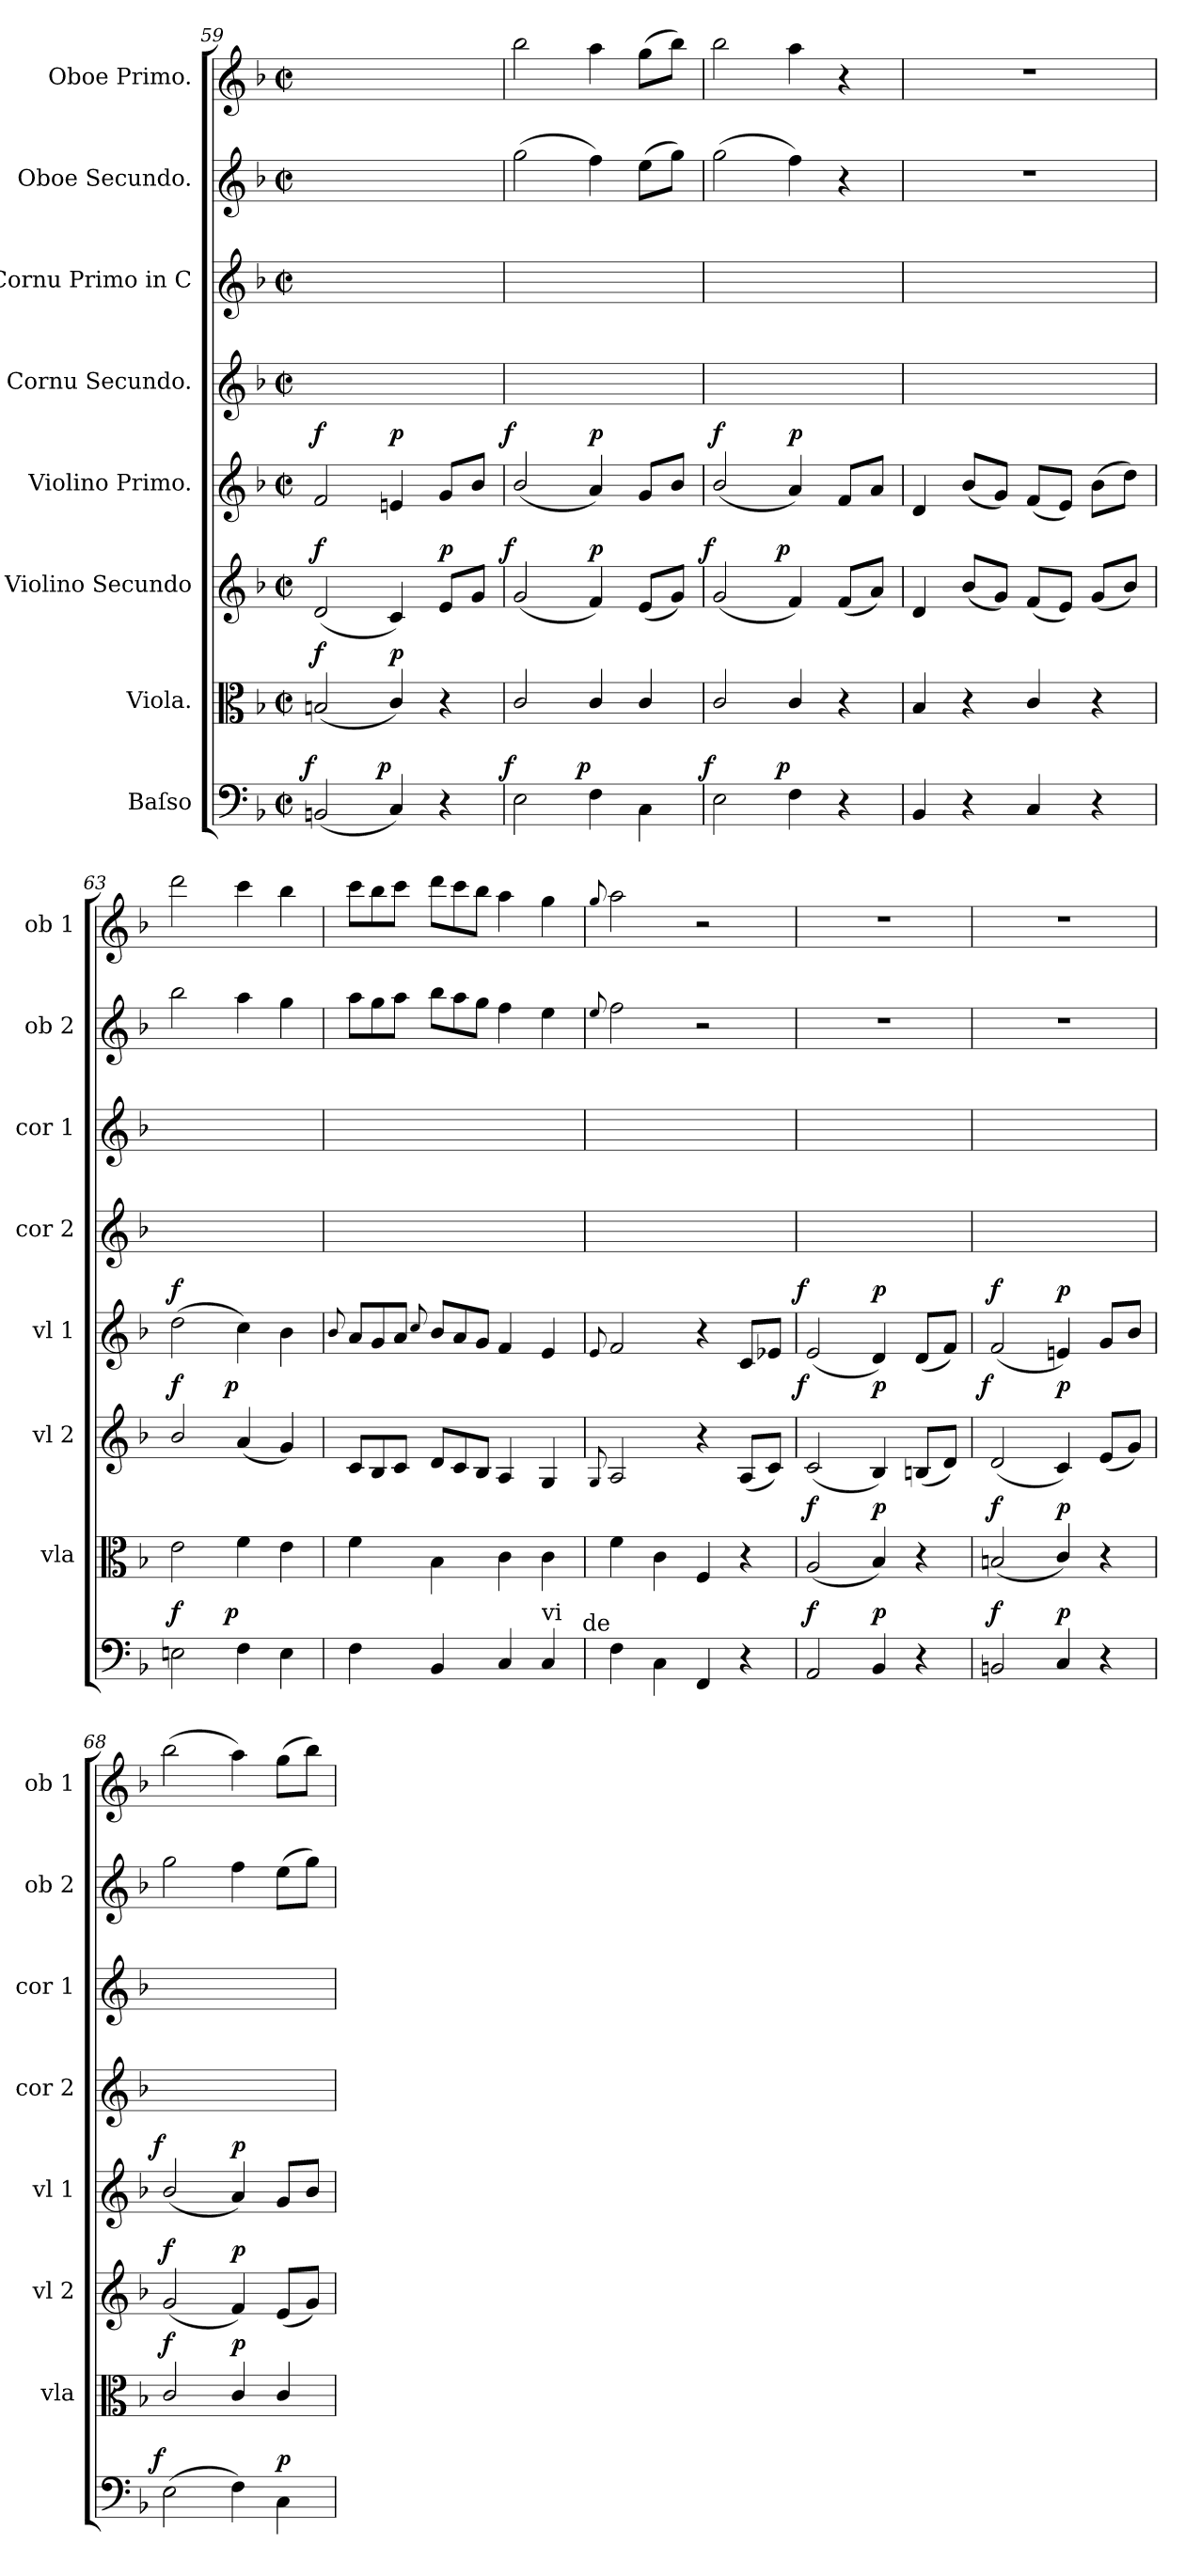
**kern	**dynam	**kern	**dynam	**kern	**dynam	**kern	**dynam	**kern	**kern	**kern	**kern
*part8	*part8	*part7	*part7	*part6	*part6	*part5	*part5	*part4	*part3	*part2	*part1
*staff8	*staff8	*staff7	*staff7	*staff6	*staff6	*staff5	*staff5	*staff4	*staff3	*staff2	*staff1
*I"Baſso	*	*I"Viola.	*	*I"Violino Secundo	*	*I"Violino Primo.	*	*I"Cornu Secundo.	*I"Cornu Primo in C	*I"Oboe Secundo.	*I"Oboe Primo.
*	*	*I'vla	*	*I'vl 2	*	*I'vl 1	*	*I'cor 2	*I'cor 1	*I'ob 2	*I'ob 1
*clefF4	*	*clefC3	*	*clefG2	*	*clefG2	*	*clefG2	*clefG2	*clefG2	*clefG2
*k[b-]	*	*k[b-]	*	*k[b-]	*	*k[b-]	*	*k[b-]	*k[b-]	*k[b-]	*k[b-]
*F:	*	*F:	*	*F:	*	*F:	*	*F:	*F:	*F:	*F:
*M2/2	*	*M2/2	*	*M2/2	*	*M2/2	*	*M2/2	*M2/2	*M2/2	*M2/2
*met(c|)	*	*met(c|)	*	*met(c|)	*	*met(c|)	*	*met(c|)	*met(c|)	*met(c|)	*met(c|)
=59	=59	=59	=59	=59	=59	=59	=59	=59	=59	=59	=59
!	!LO:DY:a:rj	!	!LO:DY:a	!	!LO:DY:a	!	!LO:DY:a	!	!	!	!
(2BBn/	f	(2Bn/	f	(2d/	f	2f/	f	1ryy	1ryy	1ryy	1ryy
!	!LO:DY:a:rj	!	!LO:DY:a	!	!	!	!LO:DY:a	!	!	!	!
4C/)	p	4c/)	p	4c/)	.	4en/	p	.	.	.	.
!	!	!	!	!	!LO:DY:a	!	!	!	!	!	!
4r	.	4r	.	8e/L	p	8g/L	.	.	.	.	.
.	.	.	.	8g/J	.	8b-/J	.	.	.	.	.
=60	=60	=60	=60	=60	=60	=60	=60	=60	=60	=60	=60
!	!LO:DY:a:rj	!	!	!	!LO:DY:a:rj	!	!LO:DY:a:rj	!	!	!	!
2E\	f	2c/	.	(2g/	f	(2b-/	f.	1ryy	1ryy	(2gg\	2bb-\
!	!LO:DY:a:rj	!	!	!	!LO:DY:a	!	!LO:DY:a	!	!	!	!
4F\	p.	4c/	.	4f/)	p	4a/)	p	.	.	4ff\)	4aa\
4C\	.	4c/	.	(8e/L	.	8g/L	.	.	.	(8ee\L	(8gg\L
.	.	.	.	8g/J)	.	8b-/J	.	.	.	8gg\J)	8bb-\J)
=61	=61	=61	=61	=61	=61	=61	=61	=61	=61	=61	=61
!	!LO:DY:a:rj	!	!	!	!LO:DY:a:rj	!	!LO:DY:a	!	!	!	!
2E\	f.	2c/	.	(2g/	f	(2b-/	f	1ryy	1ryy	(2gg\	2bb-\
!	!LO:DY:a:rj	!	!	!	!LO:DY:a:rj	!	!LO:DY:a	!	!	!	!
4F\	p	4c/	.	4f/)	p	4a/)	p	.	.	4ff\)	4aa\
4r	.	4r	.	(8f/L	.	8f/L	.	.	.	4r	4r
.	.	.	.	8a/J)	.	8a/J	.	.	.	.	.
=62	=62	=62	=62	=62	=62	=62	=62	=62	=62	=62	=62
4BB-/	.	4B-/	.	4d/	.	4d/	.	1ryy	1ryy	1r	1r
4r	.	4r	.	(8b-/L	.	(8b-/L	.	.	.	.	.
.	.	.	.	8g/J)	.	8g/J)	.	.	.	.	.
4C/	.	4c/	.	(8f/L	.	(8f/L	.	.	.	.	.
.	.	.	.	8e/J)	.	8e/J)	.	.	.	.	.
4r	.	4r	.	(8g/L	.	(8b-\L	.	.	.	.	.
.	.	.	.	8b-/J)	.	8dd\J)	.	.	.	.	.
=63	=63	=63	=63	=63	=63	=63	=63	=63	=63	=63	=63
!	!LO:DY:a	!	!	!	!LO:DY:a	!	!LO:DY:a	!	!	!	!
2En\	f	2e\	.	2b-/	f	(2dd\	f	1ryy	1ryy	2bb-\	2ddd\
!	!LO:DY:a:rj	!	!	!	!LO:DY:a:rj	!	!	!	!	!	!
4F\	p	4f\	.	(4a/	p	4cc\)	.	.	.	4aa\	4ccc\
4E\	.	4e\	.	4g/)	.	4b-\	.	.	.	4gg\	4bb-\
=64	=64	=64	=64	=64	=64	=64	=64	=64	=64	=64	=64
.	.	.	.	.	.	8qqb-/	.	.	.	.	.
*	*	*	*	*Xtuplet	*	*Xtuplet	*	*	*	*Xtuplet	*Xtuplet
4F\	.	4f\	.	12c/L	.	12a/L	.	1ryy	1ryy	12aa\L	12ccc\L
.	.	.	.	12B-/	.	12g/	.	.	.	12gg\	12bb-\
.	.	.	.	12c/J	.	12a/J	.	.	.	12aa\J	12ccc\J
.	.	.	.	.	.	8qqcc/	.	.	.	.	.
4BB-/	.	4B-\	.	12d/L	.	12b-/L	.	.	.	12bb-\L	12ddd\L
.	.	.	.	12c/	.	12a/	.	.	.	12aa\	12ccc\
.	.	.	.	12B-/J	.	12g/J	.	.	.	12gg\J	12bb-\J
4C/	.	4c\	.	4A/	.	4f/	.	.	.	4ff\	4aa\
!LO:TX:a:t=vi	!	!	!	!	!	!	!	!	!	!	!
4C/	.	4c\	.	4G/	.	4e/	.	.	.	4ee\	4gg\
=65	=65	=65	=65	=65	=65	=65	=65	=65	=65	=65	=65
.	.	.	.	8qqG/	.	8qqe/	.	.	.	8qqee/	8qqgg/
!LO:TX:a:rj:t=de	!	!	!	!	!	!	!	!	!	!	!
4F\	.	4f\	.	2A/	.	2f/	.	1ryy	1ryy	2ff\	2aa\
4C\	.	4c\	.	.	.	.	.	.	.	.	.
4FF/	.	4F/	.	4r	.	4r	.	.	.	2r	2r
4r	.	4r	.	(8A/L	.	8c/L	.	.	.	.	.
.	.	.	.	8c/J)	.	8e-X/J	.	.	.	.	.
=66	=66	=66	=66	=66	=66	=66	=66	=66	=66	=66	=66
!	!LO:DY:a	!	!LO:DY:a	!	!LO:DY:a:rj	!	!LO:DY:a:rj	!	!	!	!
2AA/	f	(2A/	f	(2c/	f	(2e/	f	1ryy	1ryy	1r	1r
!	!LO:DY:a	!	!LO:DY:a	!	!LO:DY:a	!	!LO:DY:a	!	!	!	!
4BB-/	p	4B-/)	p	4B-/)	p	4d/)	p	.	.	.	.
4r	.	4r	.	(8Bn/L	.	(8d/L	.	.	.	.	.
.	.	.	.	8d/J)	.	8f/J)	.	.	.	.	.
=67	=67	=67	=67	=67	=67	=67	=67	=67	=67	=67	=67
!	!LO:DY:a	!	!LO:DY:a	!	!LO:DY:a:rj	!	!LO:DY:a	!	!	!	!
2BBn/	f	(2Bn/	f	(2d/	f	(2f/	f.	1ryy	1ryy	1r	1r
!	!LO:DY:a	!	!LO:DY:a	!	!LO:DY:a	!	!LO:DY:a	!	!	!	!
4C/	p	4c/)	p.	4c/)	p	4en/)	p	.	.	.	.
4r	.	4r	.	(8e/L	.	8g/L	.	.	.	.	.
.	.	.	.	8g/J)	.	8b-/J	.	.	.	.	.
=68	=68	=68	=68	=68	=68	=68	=68	=68	=68	=68	=68
!	!LO:DY:a:rj	!	!LO:DY:a	!	!LO:DY:a	!	!LO:DY:a:rj	!	!	!	!
(2E\	f	2c/	f	(2g/	f	(2b-/	f.	1ryy	1ryy	2gg\	(2bb-\
!	!	!	!LO:DY:a	!	!LO:DY:a	!	!LO:DY:a	!	!	!	!
4F\)	.	4c/	p	4f/)	p	4a/)	p	.	.	4ff\	4aa\)
!	!LO:DY:a	!	!	!	!	!	!	!	!	!	!
4C\	p	4c/	.	(8e/L	.	8g/L	.	.	.	(8ee\L	(8gg\L
.	.	.	.	8g/J)	.	8b-/J	.	.	.	8gg\J)	8bb-\J)
=	=	=	=	=	=	=	=	=	=	=	=
*-	*-	*-	*-	*-	*-	*-	*-	*-	*-	*-	*-
